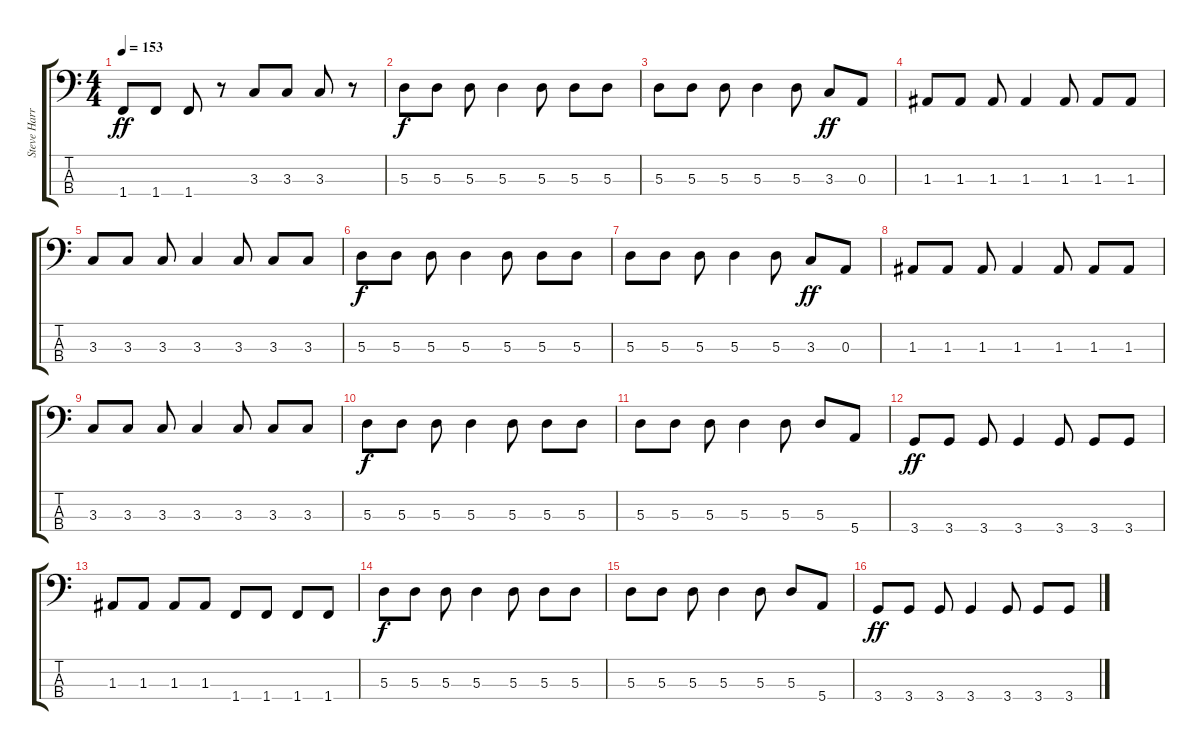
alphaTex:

\track ("Steve Harris" "Steve Harr") {instrument electricbassfinger}
\staff {score tabs}
\tuning (G2 D2 A1 E1) {hide}
\ts (4 4)
\tempo 153
\clef f4
\ks c
1.4.8{dy ff} 1.4.8 1.4.8 r.8 3.3.8 3.3.8 3.3.8 r.8 |
5.3.8{dy f} 5.3.8 5.3.8 5.3.4 5.3.8 5.3.8 5.3.8 |
5.3.8 5.3.8 5.3.8 5.3.4 5.3.8 3.3.8{dy ff} 0.3.8 |
1.3.8 1.3.8 1.3.8 1.3.4 1.3.8 1.3.8 1.3.8 |
3.3.8 3.3.8 3.3.8 3.3.4 3.3.8 3.3.8 3.3.8 |
5.3.8{dy f} 5.3.8 5.3.8 5.3.4 5.3.8 5.3.8 5.3.8 |
5.3.8 5.3.8 5.3.8 5.3.4 5.3.8 3.3.8{dy ff} 0.3.8 |
1.3.8 1.3.8 1.3.8 1.3.4 1.3.8 1.3.8 1.3.8 |
3.3.8 3.3.8 3.3.8 3.3.4 3.3.8 3.3.8 3.3.8 |
5.3.8{dy f} 5.3.8 5.3.8 5.3.4 5.3.8 5.3.8 5.3.8 |
5.3.8 5.3.8 5.3.8 5.3.4 5.3.8 5.3.8 5.4.8 |
3.4.8{dy ff} 3.4.8 3.4.8 3.4.4 3.4.8 3.4.8 3.4.8 |
1.3.8 1.3.8 1.3.8 1.3.8 1.4.8 1.4.8 1.4.8 1.4.8 |
5.3.8{dy f} 5.3.8 5.3.8 5.3.4 5.3.8 5.3.8 5.3.8 |
5.3.8 5.3.8 5.3.8 5.3.4 5.3.8 5.3.8 5.4.8 |
3.4.8{dy ff} 3.4.8 3.4.8 3.4.4 3.4.8 3.4.8 3.4.8
